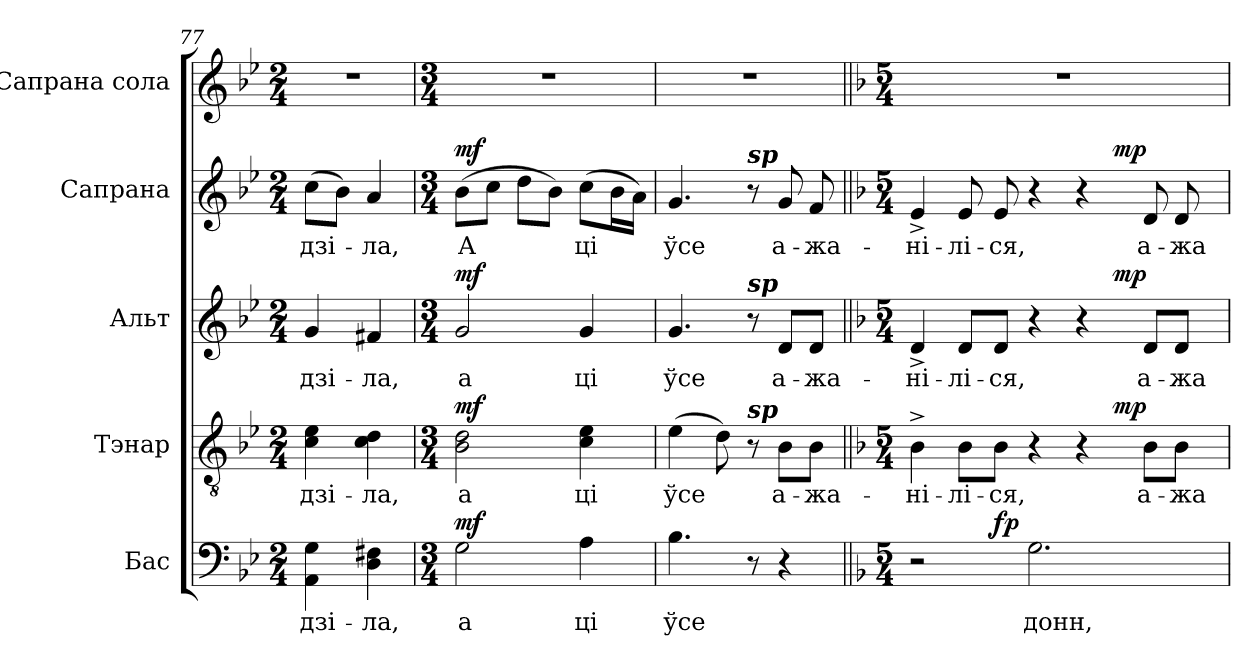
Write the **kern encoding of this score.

**kern	**text	**dynam	**kern	**text	**dynam	**kern	**text	**dynam	**kern	**text	**dynam	**kern
*part5	*part5	*part5	*part4	*part4	*part4	*part3	*part3	*part3	*part2	*part2	*part2	*part1
*staff5	*staff5	*staff5	*staff4	*staff4	*staff4	*staff3	*staff3	*staff3	*staff2	*staff2	*staff2	*staff1
*I"Бас	*	*	*I"Тэнар	*	*	*I"Альт	*	*	*I"Сапрана	*	*	*I"Сапрана сола
*clefF4	*	*	*clefGv2	*	*	*clefG2	*	*	*clefG2	*	*	*clefG2
*	*	*	*ITrd7c12	*	*	*	*	*	*	*	*	*
*k[b-e-]	*	*	*k[b-e-]	*	*	*k[b-e-]	*	*	*k[b-e-]	*	*	*k[b-e-]
*B-:	*	*	*B-:	*	*	*B-:	*	*	*B-:	*	*	*B-:
*M2/4	*	*	*M2/4	*	*	*M2/4	*	*	*M2/4	*	*	*M2/4
=77	=77	=77	=77	=77	=77	=77	=77	=77	=77	=77	=77	=77
!	!LO:LY:b:color=#000000	!	!	!	!	!	!	!	!	!	!	!
!	!	!	!	!LO:LY:b:color=#000000	!	!	!	!	!	!	!	!
!	!	!	!	!	!	!	!LO:LY:b:color=#000000	!	!	!	!	!
!	!	!	!	!	!	!	!	!	!	!LO:LY:b:color=#000000	!	!LO:N:vis=1
4AAi\ 4Gi	-дзі -	.	4Ci\ 4E-i	-дзі-	.	4gi/	-дзі-	.	(8cci\L	-дзі-	.	2r
.	.	.	.	.	.	.	.	.	8b-i\J)	.	.	.
!	!LO:LY:b:color=#000000	!	!	!	!	!	!	!	!	!	!	!
!	!	!	!	!LO:LY:b:color=#000000	!	!	!	!	!	!	!	!
!	!	!	!	!	!	!	!LO:LY:b:color=#000000	!	!	!	!	!
!	!	!	!	!	!	!	!	!	!	!LO:LY:b:color=#000000	!	!
4Di\ 4F#Xi	ла,	.	4Ci\ 4Di	-ла,	.	4f#Xi/	-ла,	.	4ai/	-ла,	.	.
!!LO:LB:g=z
=78	=78	=78	=78	=78	=78	=78	=78	=78	=78	=78	=78	=78
*M3/4	*	*	*M3/4	*	*	*M3/4	*	*	*M3/4	*	*	*M3/4
!	!LO:LY:b:color=#000000	!	!	!	!	!	!	!	!	!	!	!
!	!	!	!	!LO:LY:b:color=#000000	!	!	!	!	!	!	!	!
!	!	!	!	!	!	!	!LO:LY:b:color=#000000	!	!	!	!	!
!	!	!	!	!	!	!	!	!	!	!LO:LY:b:color=#000000	!	!LO:N:vis=1
2Gi\	а	mf	2BB-i\ 2Di	а	mf	2gi/	а	mf	(8b-i\L	А	mf	2.r
.	.	.	.	.	.	.	.	.	8cci\J	.	.	.
.	.	.	.	.	.	.	.	.	8ddi\L	.	.	.
.	.	.	.	.	.	.	.	.	8b-i\J)	.	.	.
!	!LO:LY:b:color=#000000	!	!	!	!	!	!	!	!	!	!	!
!	!	!	!	!LO:LY:b:color=#000000	!	!	!	!	!	!	!	!
!	!	!	!	!	!	!	!LO:LY:b:color=#000000	!	!	!	!	!
!	!	!	!	!	!	!	!	!	!	!LO:LY:b:color=#000000	!	!
4Ai\	ці	.	4Ci\ 4E-i	ці	.	4gi/	ці	.	(8cci\L	ці	.	.
.	.	.	.	.	.	.	.	.	16b-i\L	.	.	.
.	.	.	.	.	.	.	.	.	16ai\JJ)	.	.	.
=79	=79	=79	=79	=79	=79	=79	=79	=79	=79	=79	=79	=79
!	!LO:LY:b:color=#000000	!	!	!	!	!	!	!	!	!	!	!
!	!	!	!	!LO:LY:b:color=#000000	!	!	!	!	!	!	!	!
!	!	!	!	!	!	!	!LO:LY:b:color=#000000	!	!	!	!	!
!	!	!	!	!	!	!	!	!	!	!LO:LY:b:color=#000000	!	!LO:N:vis=1
4.B-i\	ўсе	.	(4E-i\	ўсе	.	4.gi/	ўсе	.	4.gi/	ўсе	.	2.r
.	.	.	8Di\)	.	.	.	.	.	.	.	.	.
!	!	!	!	!	!	!	!	!	!LO:TX:a:Bi:t=sp	!	!	!
!	!	!	!	!	!	!LO:TX:a:Bi:t=sp	!	!	!	!	!	!
!	!	!	!LO:TX:a:Bi:t=sp	!	!	!	!	!	!	!	!	!
8r	.	.	8r	.	.	8r	.	.	8r	.	.	.
!	!	!	!	!LO:LY:b:color=#000000	!	!	!	!	!	!	!	!
!	!	!	!	!	!	!	!LO:LY:b:color=#000000	!	!	!	!	!
!	!	!	!	!	!	!	!	!	!	!LO:LY:b:color=#000000	!	!
4r	.	.	8BB-i\L	а-	.	8di/L	а-	.	8gi/	а-	.	.
!	!	!	!	!LO:LY:b:color=#000000	!	!	!	!	!	!	!	!
!	!	!	!	!	!	!	!LO:LY:b:color=#000000	!	!	!	!	!
!	!	!	!	!	!	!	!	!	!	!LO:LY:b:color=#000000	!	!
.	.	.	8BB-i\J	-жа-	.	8di/J	-жа-	.	8fi/	-жа-	.	.
=80||	=80||	=80||	=80||	=80||	=80||	=80||	=80||	=80||	=80||	=80||	=80||	=80||
*k[b-]	*	*	*k[b-]	*	*	*k[b-]	*	*	*k[b-]	*	*	*k[b-]
*F:	*	*	*F:	*	*	*F:	*	*	*F:	*	*	*F:
*M5/4	*	*	*M5/4	*	*	*M5/4	*	*	*M5/4	*	*	*M5/4
!	!	!	!	!LO:LY:b:color=#000000	!	!	!	!	!	!	!	!
!	!	!	!	!	!	!	!LO:LY:b:color=#000000	!	!	!	!	!
!	!	!	!	!	!	!	!	!	!	!LO:LY:b:color=#000000	!	!LO:N:vis=1
*^	*	*	*^	*	*	*^	*	*	*^	*	*	*
2r	4.ryy	.	.	4BB-^i\	2ryy	-ні-	.	4d^i/	2ryy	-ні-	.	4e^i/	2ryy	-ні-	.	4%5r
!	!	!	!	!	!	!LO:LY:b:color=#000000	!	!	!	!	!	!	!	!	!	!
!	!	!	!	!	!	!	!	!	!	!LO:LY:b:color=#000000	!	!	!	!	!	!
!	!	!	!	!	!	!	!	!	!	!	!	!	!	!LO:LY:b:color=#000000	!	!
.	.	.	.	8BB-i\L	.	-лі-	.	8di/L	.	-лі-	.	8ei/	.	-лі-	.	.
!	!	!	!	!	!	!LO:LY:b:color=#000000	!	!	!	!	!	!	!	!	!	!
!	!	!	!	!	!	!	!	!	!	!LO:LY:b:color=#000000	!	!	!	!	!	!
!	!	!	!	!	!	!	!	!	!	!	!	!	!	!LO:LY:b:color=#000000	!	!
.	2..ryy	.	fp	8BB-i\J	.	-ся,	.	8di/J	.	-ся,	.	8ei/	.	-ся,	.	.
!	!	!LO:LY:b:color=#000000	!	!	!	!	!	!	!	!	!	!	!	!	!	!
2.Gi\	.	донн,	.	4r	4ryy	.	.	4r	4ryy	.	.	4r	4ryy	.	.	.
.	.	.	.	4r	8ryy	.	.	4r	8ryy	.	.	4r	8ryy	.	.	.
.	.	.	.	.	128ryy	.	.	.	128ryy	.	.	.	128ryy	.	.	.
.	.	.	.	.	1024ryy	.	.	.	1024ryy	.	.	.	1024ryy	.	.	.
.	.	.	.	.	4ryy	.	mp	.	4ryy	.	mp	.	4ryy	.	mp	.
!	!	!	!	!	!	!LO:LY:b:color=#000000	!	!	!	!	!	!	!	!	!	!
!	!	!	!	!	!	!	!	!	!	!LO:LY:b:color=#000000	!	!	!	!	!	!
!	!	!	!	!	!	!	!	!	!	!	!	!	!	!LO:LY:b:color=#000000	!	!
.	.	.	.	8BB-i\L	.	а-	.	8di/L	.	а-	.	8di/	.	а-	.	.
!	!	!	!	!	!	!LO:LY:b:color=#000000	!	!	!	!	!	!	!	!	!	!
!	!	!	!	!	!	!	!	!	!	!LO:LY:b:color=#000000	!	!	!	!	!	!
!	!	!	!	!	!	!	!	!	!	!	!	!	!	!LO:LY:b:color=#000000	!	!
.	.	.	.	8BB-i\J	.	-жа-	.	8di/J	.	-жа-	.	8di/	.	-жа-	.	.
.	.	.	.	.	16ryy	.	.	.	16ryy	.	.	.	16ryy	.	.	.
.	.	.	.	.	32ryy	.	.	.	32ryy	.	.	.	32ryy	.	.	.
.	.	.	.	.	64ryy	.	.	.	64ryy	.	.	.	64ryy	.	.	.
.	.	.	.	.	256..ryy	.	.	.	256..ryy	.	.	.	256..ryy	.	.	.
*v	*v	*	*	*	*	*	*	*v	*v	*	*	*v	*v	*	*	*
*	*	*	*v	*v	*	*	*	*	*	*	*	*	*
=	=	=	=	=	=	=	=	=	=	=	=	=
*-	*-	*-	*-	*-	*-	*-	*-	*-	*-	*-	*-	*-
